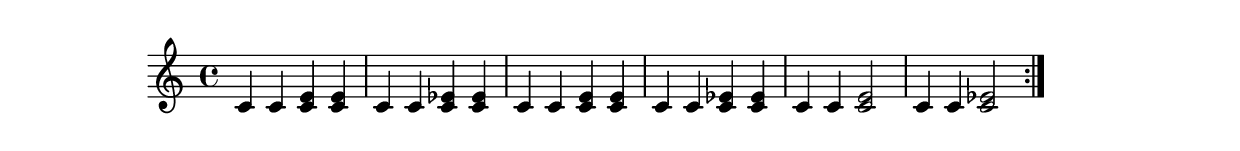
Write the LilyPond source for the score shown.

\language "english"
\version "2.22.2"

\score {
  \new Staff {
    \repeat volta 2 {
      
      <c'>4
      <c'>4
      <c' e'>4
      <c' e'>4

      <c'>4
      <c'>4
      <c' ef'>4
      <c' ef'>4

      <c'>4
      <c'>4
      <c' e'>4
      <c' e'>4

      <c'>4
      <c'>4
      <c' ef'>4
      <c' ef'>4

      <c'>4
      <c'>4
      <c' e'>2

      <c'>4
      <c'>4
      <c' ef'>2

    }
  }
}
